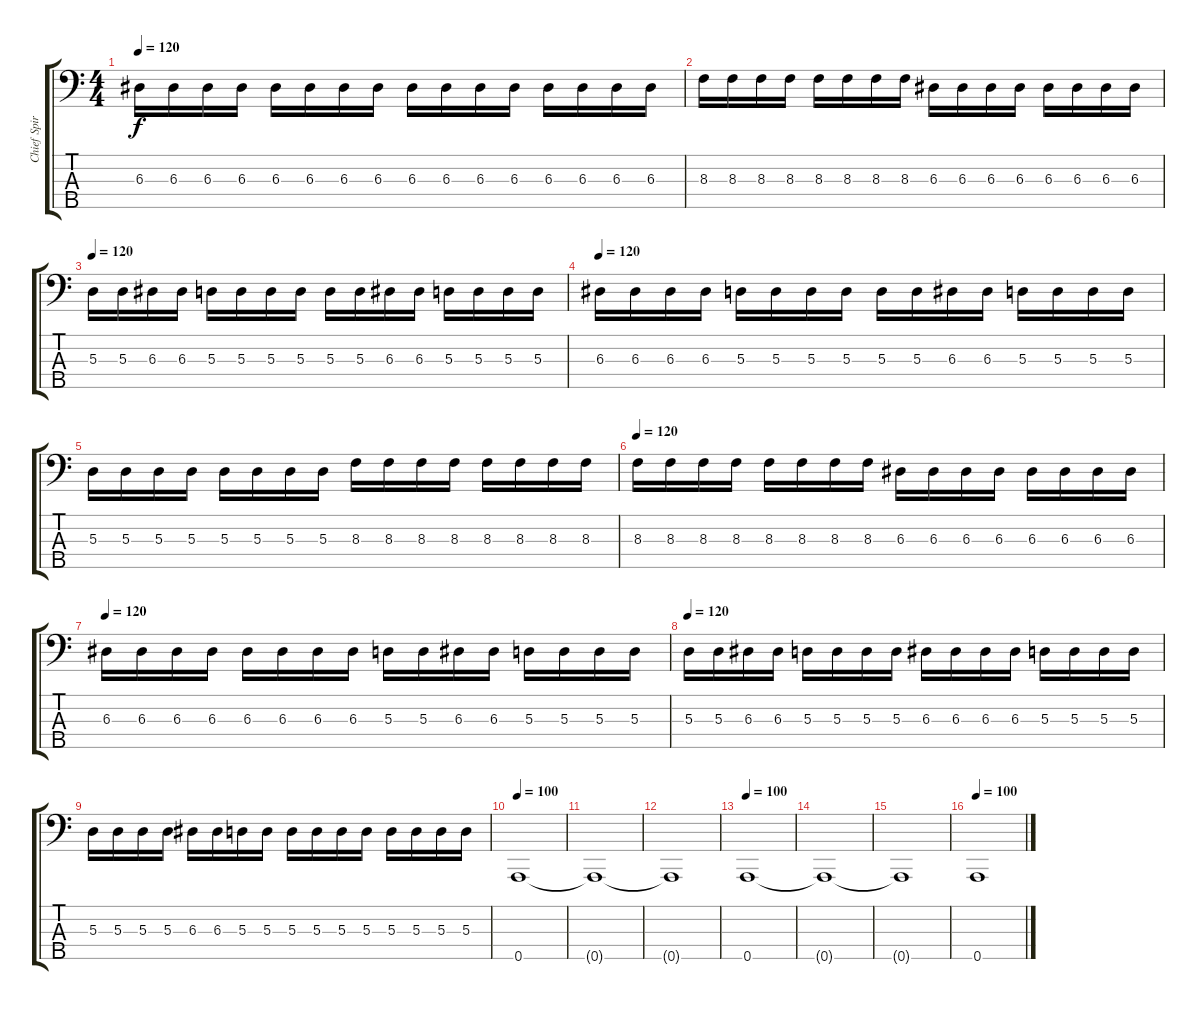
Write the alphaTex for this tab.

\track ("Chief Spires" "Chief Spir") {instrument electricbasspick}
\staff {score tabs}
\tuning (G2 D2 A1 E1 A0) {hide}
\ts (4 4)
\tempo 120
\clef f4
\ks c
6.3.16{dy f} 6.3.16 6.3.16 6.3.16 6.3.16 6.3.16 6.3.16 6.3.16 6.3.16 6.3.16 6.3.16 6.3.16 6.3.16 6.3.16 6.3.16 6.3.16 |
8.3.16 8.3.16 8.3.16 8.3.16 8.3.16 8.3.16 8.3.16 8.3.16 6.3.16 6.3.16 6.3.16 6.3.16 6.3.16 6.3.16 6.3.16 6.3.16 |
\tempo 120
5.3.16 5.3.16 6.3.16 6.3.16 5.3.16 5.3.16 5.3.16 5.3.16 5.3.16 5.3.16 6.3.16 6.3.16 5.3.16 5.3.16 5.3.16 5.3.16 |
\tempo 120
6.3.16 6.3.16 6.3.16 6.3.16 5.3.16 5.3.16 5.3.16 5.3.16 5.3.16 5.3.16 6.3.16 6.3.16 5.3.16 5.3.16 5.3.16 5.3.16 |
5.3.16 5.3.16 5.3.16 5.3.16 5.3.16 5.3.16 5.3.16 5.3.16 8.3.16 8.3.16 8.3.16 8.3.16 8.3.16 8.3.16 8.3.16 8.3.16 |
\tempo 120
8.3.16 8.3.16 8.3.16 8.3.16 8.3.16 8.3.16 8.3.16 8.3.16 6.3.16 6.3.16 6.3.16 6.3.16 6.3.16 6.3.16 6.3.16 6.3.16 |
\tempo 120
6.3.16 6.3.16 6.3.16 6.3.16 6.3.16 6.3.16 6.3.16 6.3.16 5.3.16 5.3.16 6.3.16 6.3.16 5.3.16 5.3.16 5.3.16 5.3.16 |
\tempo 120
5.3.16 5.3.16 6.3.16 6.3.16 5.3.16 5.3.16 5.3.16 5.3.16 6.3.16 6.3.16 6.3.16 6.3.16 5.3.16 5.3.16 5.3.16 5.3.16 |
5.3.16 5.3.16 5.3.16 5.3.16 6.3.16 6.3.16 5.3.16 5.3.16 5.3.16 5.3.16 5.3.16 5.3.16 5.3.16 5.3.16 5.3.16 5.3.16 |
\tempo 100
0.5.1 |
0.5{t}.1 |
0.5{t}.1 |
\tempo 100
0.5.1 |
0.5{t}.1 |
0.5{t}.1 |
\tempo 100
0.5.1
